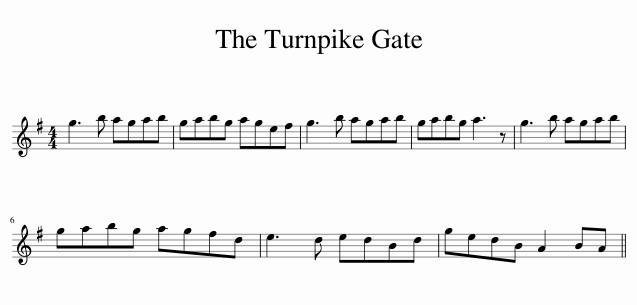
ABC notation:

X:1
L:1/8
M:4/4
I:linebreak $
K:G
V:1 treble
V:1
 g3 b agab | gabg agef | g3 b agab | gabg a3 z | g3 b agab |$ %5
 gabg agfd | e3 d edBd | gedB A2 BA || %8
